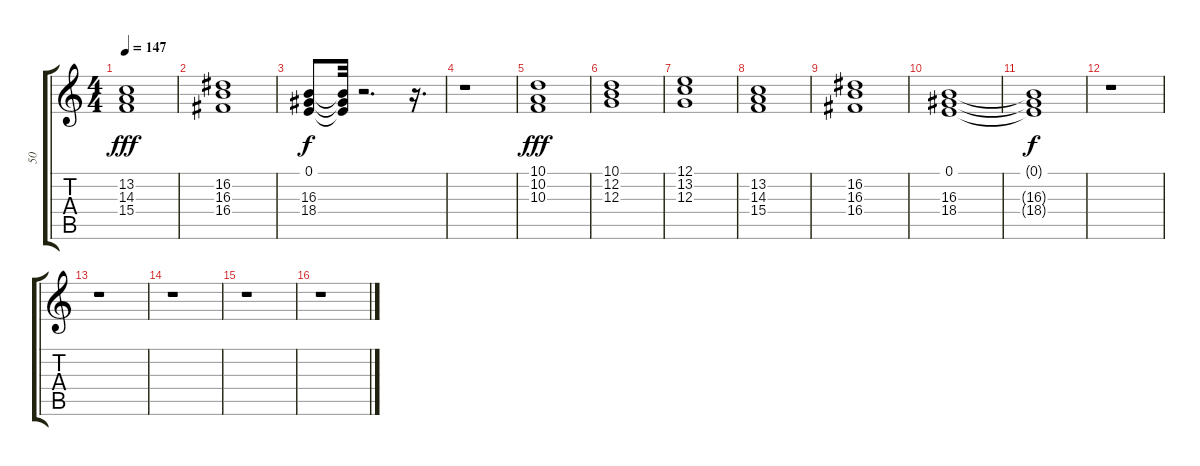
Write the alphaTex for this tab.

\track ("50" "50") {instrument synthstrings1}
\staff {score tabs}
\tuning (E4 B3 G3 D3 A2 E2) {hide}
\ts (4 4)
\tempo 147
\clef g2
\ks c
(13.2 14.3 15.4).1{dy fff} |
(16.2 16.3 16.4).1 |
(0.1 16.3 18.4).8{dy f} (0.1{t} 16.3{t} 18.4{t}).32 r.2{d} r.16{d} |
r.1 |
(10.1 10.2 10.3).1{dy fff} |
(10.1 12.2 12.3).1 |
(12.1 13.2 12.3).1 |
(13.2 14.3 15.4).1 |
(16.2 16.3 16.4).1 |
(0.1 16.3 18.4).1 |
(0.1{t} 16.3{t} 18.4{t}).1{dy f} |
r.1 |
r.1 |
r.1 |
r.1 |
r.1
